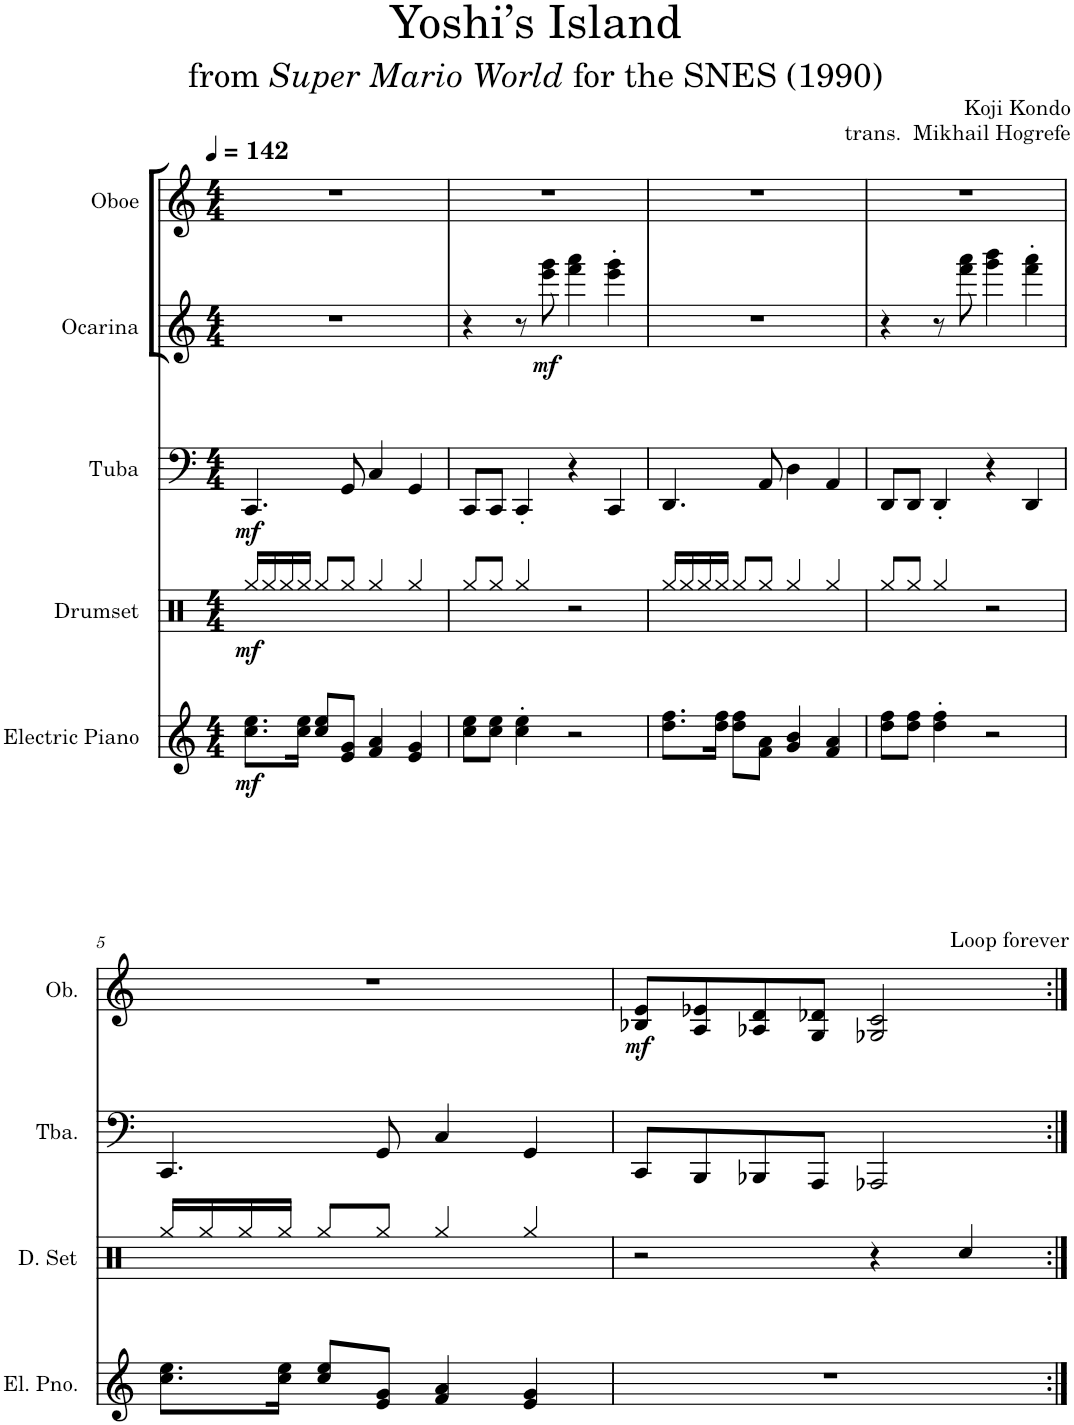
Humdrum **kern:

**kern	**dynam	**kern	**dynam	**kern	**dynam	**kern	**dynam	**kern	**dynam
*part5	*part5	*part4	*part4	*part3	*part3	*part2	*part2	*part1	*part1
*staff5	*staff5	*staff4	*staff4	*staff3	*staff3	*staff2	*staff2	*staff1	*staff1
*I"Electric Piano	*	*I"Drumset	*	*I"Tuba	*	*I"Ocarina	*	*I"Oboe	*
*I'El. Pno.	*	*I'D. Set	*	*I'Tba.	*	*I'Oc.	*	*I'Ob.	*
*clefG2	*	*clefX	*	*clefF4	*	*clefG2	*	*clefG2	*
*k[]	*	*k[]	*	*k[]	*	*k[]	*	*k[]	*
*M4/4	*	*M4/4	*	*M4/4	*	*M4/4	*	*M4/4	*
*MM142	*	*MM142	*	*MM142	*	*MM142	*	*MM142	*
=1	=1	=1	=1	=1	=1	=1	=1	=1	=1
!	!LO:DY:b	!	!LO:DY:b	!	!LO:DY:b	!	!	!	!
8.cc\ 8.ee\L	mf	16Rgg/LL	mf	4.CC/	mf	1r	.	1r	.
.	.	16Rgg/	.	.	.	.	.	.	.
.	.	16Rgg/	.	.	.	.	.	.	.
16cc\ 16ee\Jk	.	16Rgg/JJ	.	.	.	.	.	.	.
8cc/ 8ee/L	.	8Rgg/L	.	.	.	.	.	.	.
8e/ 8g/J	.	8Rgg/J	.	8GG/	.	.	.	.	.
4f/ 4a/	.	4Rgg/	.	4C/	.	.	.	.	.
4e/ 4g/	.	4Rgg/	.	4GG/	.	.	.	.	.
=2	=2	=2	=2	=2	=2	=2	=2	=2	=2
8cc\ 8ee\L	.	8Rgg/L	.	8CC/L	.	4r	.	1r	.
8cc\ 8ee\J	.	8Rgg/J	.	8CC/J	.	.	.	.	.
4cc\' 4ee\'	.	4Rgg/	.	4CC'/	.	8r	.	.	.
!	!	!	!	!	!	!	!LO:DY:b	!	!
.	.	.	.	.	.	8eee\ 8ggg\	mf	.	.
2r	.	2r	.	4r	.	4fff\ 4aaa\	.	.	.
.	.	.	.	4CC/	.	4eee\' 4ggg\'	.	.	.
=3	=3	=3	=3	=3	=3	=3	=3	=3	=3
8.dd\ 8.ff\L	.	16Rgg/LL	.	4.DD/	.	1r	.	1r	.
.	.	16Rgg/	.	.	.	.	.	.	.
.	.	16Rgg/	.	.	.	.	.	.	.
16dd\ 16ff\Jk	.	16Rgg/JJ	.	.	.	.	.	.	.
8dd\ 8ff\L	.	8Rgg/L	.	.	.	.	.	.	.
8f\ 8a\J	.	8Rgg/J	.	8AA/	.	.	.	.	.
4g/ 4b/	.	4Rgg/	.	4D\	.	.	.	.	.
4f/ 4a/	.	4Rgg/	.	4AA/	.	.	.	.	.
=4	=4	=4	=4	=4	=4	=4	=4	=4	=4
8dd\ 8ff\L	.	8Rgg/L	.	8DD/L	.	4r	.	1r	.
8dd\ 8ff\J	.	8Rgg/J	.	8DD/J	.	.	.	.	.
4dd\' 4ff\'	.	4Rgg/	.	4DD'/	.	8r	.	.	.
.	.	.	.	.	.	8fff\ 8aaa\	.	.	.
2r	.	2r	.	4r	.	4ggg\ 4bbb\	.	.	.
.	.	.	.	4DD/	.	4fff\' 4aaa\'	.	.	.
!!LO:LB:g=z
=5	=5	=5	=5	=5	=5	=5	=5	=5	=5
8.cc\ 8.ee\L	.	16Rgg/LL	.	4.CC/	.	1r	.	1r	.
.	.	16Rgg/	.	.	.	.	.	.	.
.	.	16Rgg/	.	.	.	.	.	.	.
16cc\ 16ee\Jk	.	16Rgg/JJ	.	.	.	.	.	.	.
8cc/ 8ee/L	.	8Rgg/L	.	.	.	.	.	.	.
8e/ 8g/J	.	8Rgg/J	.	8GG/	.	.	.	.	.
4f/ 4a/	.	4Rgg/	.	4C/	.	.	.	.	.
4e/ 4g/	.	4Rgg/	.	4GG/	.	.	.	.	.
=6	=6	=6	=6	=6	=6	=6	=6	=6	=6
!	!	!	!	!	!	!	!	!	!LO:DY:b
*	*	*	*	*	*	*	*	*^	*
1r	.	2r	.	8CC/L	.	1r	.	8B-X/ 8e/L	2.ryy	mf
.	.	.	.	8BBB/	.	.	.	8A/ 8e-X/	.	.
.	.	.	.	8BBB-X/	.	.	.	8A-X/ 8d/	.	.
.	.	.	.	8AAA/J	.	.	.	8G/ 8d-X/J	.	.
.	.	4r	.	2AAA-X/	.	.	.	2G-X/ 2c/	.	.
!	!	!	!	!	!	!	!	!	!LO:TX:a:t=Loop forever	!
.	.	4Rcc/	.	.	.	.	.	.	4ryy	.
*	*	*	*	*	*	*	*	*v	*v	*
=:|!	=:|!	=:|!	=:|!	=:|!	=:|!	=:|!	=:|!	=:|!	=:|!
*-	*-	*-	*-	*-	*-	*-	*-	*-	*-
